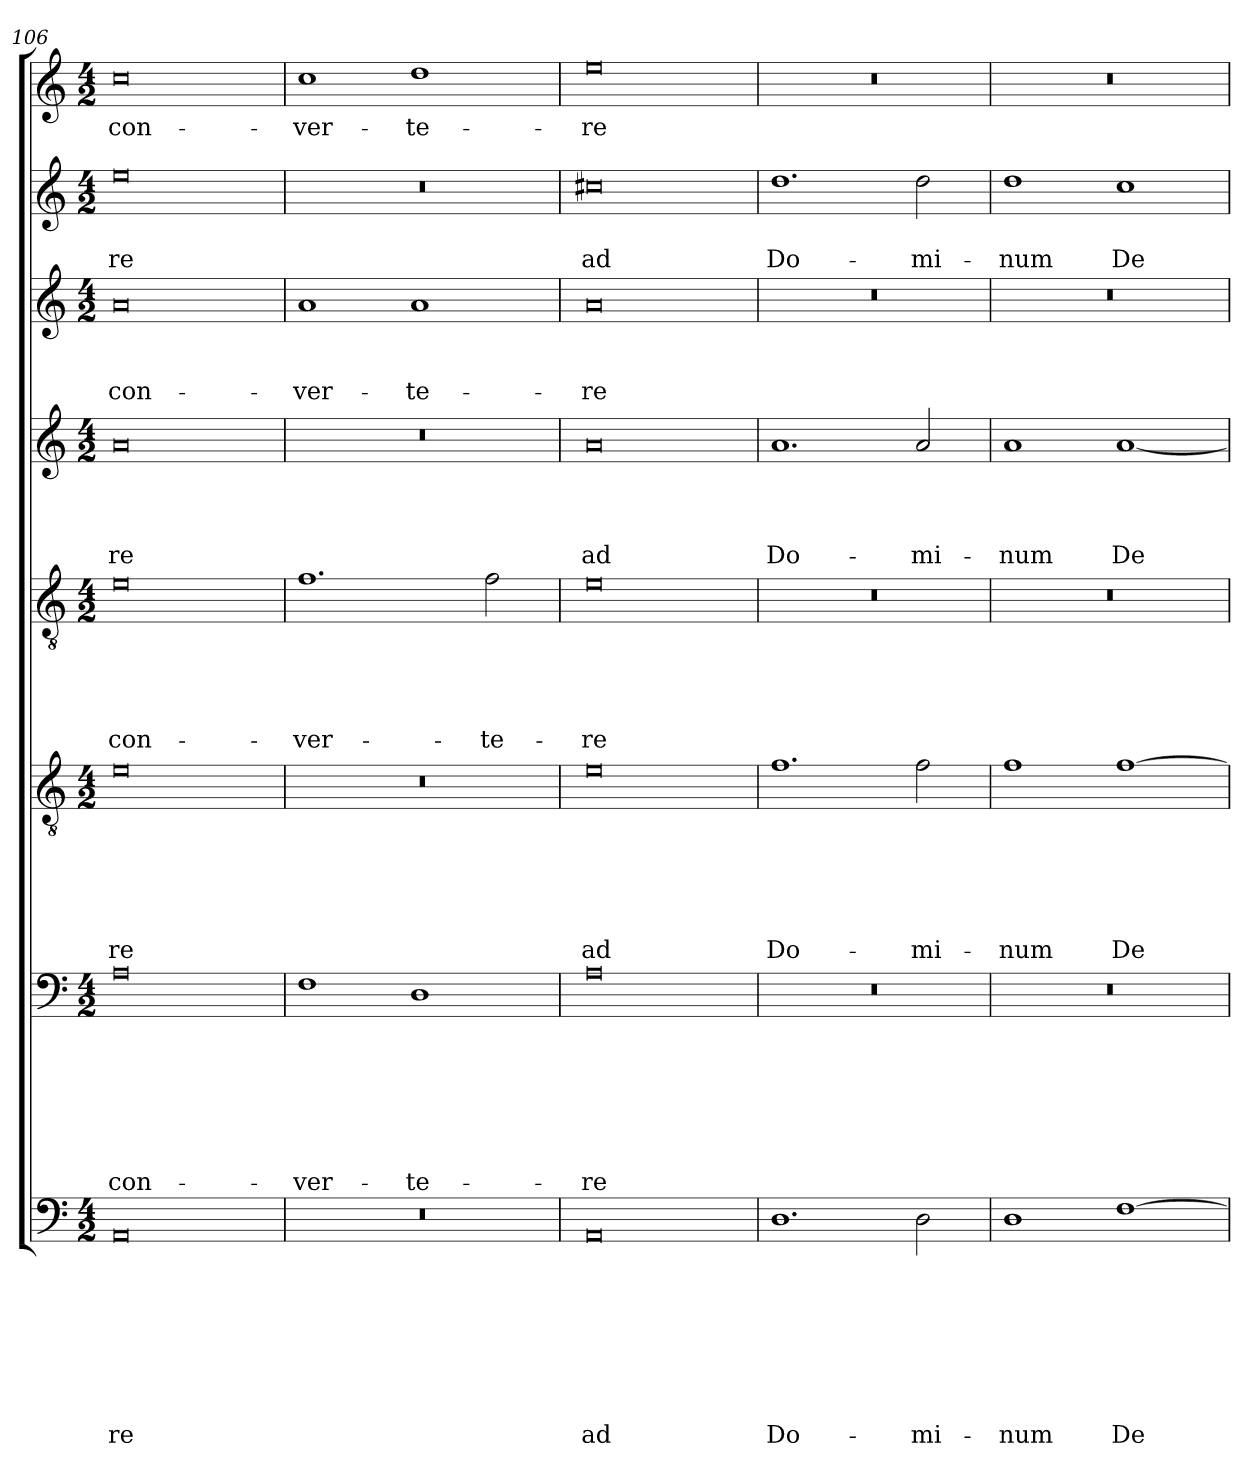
**kern	**text	**text	**text	**text	**text	**text	**text	**text	**kern	**text	**text	**text	**text	**text	**text	**text	**kern	**text	**text	**text	**text	**text	**text	**kern	**text	**text	**text	**text	**text	**kern	**text	**text	**text	**text	**kern	**text	**text	**text	**kern	**text	**text	**kern	**text
*part8	*part8	*part8	*part8	*part8	*part8	*part8	*part8	*part8	*part7	*part7	*part7	*part7	*part7	*part7	*part7	*part7	*part6	*part6	*part6	*part6	*part6	*part6	*part6	*part5	*part5	*part5	*part5	*part5	*part5	*part4	*part4	*part4	*part4	*part4	*part3	*part3	*part3	*part3	*part2	*part2	*part2	*part1	*part1
*staff8	*staff8	*staff8	*staff8	*staff8	*staff8	*staff8	*staff8	*staff8	*staff7	*staff7	*staff7	*staff7	*staff7	*staff7	*staff7	*staff7	*staff6	*staff6	*staff6	*staff6	*staff6	*staff6	*staff6	*staff5	*staff5	*staff5	*staff5	*staff5	*staff5	*staff4	*staff4	*staff4	*staff4	*staff4	*staff3	*staff3	*staff3	*staff3	*staff2	*staff2	*staff2	*staff1	*staff1
*clefF4	*	*	*	*	*	*	*	*	*clefF4	*	*	*	*	*	*	*	*clefGv2	*	*	*	*	*	*	*clefGv2	*	*	*	*	*	*clefG2	*	*	*	*	*clefG2	*	*	*	*clefG2	*	*	*clefG2	*
*k[]	*	*	*	*	*	*	*	*	*k[]	*	*	*	*	*	*	*	*k[]	*	*	*	*	*	*	*k[]	*	*	*	*	*	*k[]	*	*	*	*	*k[]	*	*	*	*k[]	*	*	*k[]	*
*a:	*	*	*	*	*	*	*	*	*a:	*	*	*	*	*	*	*	*a:	*	*	*	*	*	*	*a:	*	*	*	*	*	*a:	*	*	*	*	*a:	*	*	*	*a:	*	*	*a:	*
*M4/2	*	*	*	*	*	*	*	*	*M4/2	*	*	*	*	*	*	*	*M4/2	*	*	*	*	*	*	*M4/2	*	*	*	*	*	*M4/2	*	*	*	*	*M4/2	*	*	*	*M4/2	*	*	*M4/2	*
=106	=106	=106	=106	=106	=106	=106	=106	=106	=106	=106	=106	=106	=106	=106	=106	=106	=106	=106	=106	=106	=106	=106	=106	=106	=106	=106	=106	=106	=106	=106	=106	=106	=106	=106	=106	=106	=106	=106	=106	=106	=106	=106	=106
0AA	.	.	.	.	.	.	.	-re	0A	.	.	.	.	.	.	con-	0e	.	.	.	.	.	-re	0e	.	.	.	.	con-	0a	.	.	.	-re	0a	.	.	con-	0ee	.	-re	0cc	con-
=107	=107	=107	=107	=107	=107	=107	=107	=107	=107	=107	=107	=107	=107	=107	=107	=107	=107	=107	=107	=107	=107	=107	=107	=107	=107	=107	=107	=107	=107	=107	=107	=107	=107	=107	=107	=107	=107	=107	=107	=107	=107	=107	=107
0r	.	.	.	.	.	.	.	.	1F	.	.	.	.	.	.	-ver-	0r	.	.	.	.	.	.	1.f	.	.	.	.	-ver-	0r	.	.	.	.	1a	.	.	-ver-	0r	.	.	1cc	-ver-
.	.	.	.	.	.	.	.	.	1D	.	.	.	.	.	.	-te-	.	.	.	.	.	.	.	.	.	.	.	.	.	.	.	.	.	.	1a	.	.	-te-	.	.	.	1dd	-te-
.	.	.	.	.	.	.	.	.	.	.	.	.	.	.	.	.	.	.	.	.	.	.	.	2f\	.	.	.	.	-te-	.	.	.	.	.	.	.	.	.	.	.	.	.	.
=108	=108	=108	=108	=108	=108	=108	=108	=108	=108	=108	=108	=108	=108	=108	=108	=108	=108	=108	=108	=108	=108	=108	=108	=108	=108	=108	=108	=108	=108	=108	=108	=108	=108	=108	=108	=108	=108	=108	=108	=108	=108	=108	=108
0AA	.	.	.	.	.	.	.	ad	0A	.	.	.	.	.	.	-re	0e	.	.	.	.	.	ad	0e	.	.	.	.	-re	0a	.	.	.	ad	0a	.	.	-re	0cc#X	.	ad	0ee	-re
=109	=109	=109	=109	=109	=109	=109	=109	=109	=109	=109	=109	=109	=109	=109	=109	=109	=109	=109	=109	=109	=109	=109	=109	=109	=109	=109	=109	=109	=109	=109	=109	=109	=109	=109	=109	=109	=109	=109	=109	=109	=109	=109	=109
1.D	.	.	.	.	.	.	.	Do-	0r	.	.	.	.	.	.	.	1.f	.	.	.	.	.	Do-	0r	.	.	.	.	.	1.a	.	.	.	Do-	0r	.	.	.	1.dd	.	Do-	0r	.
2D\	.	.	.	.	.	.	.	-mi-	.	.	.	.	.	.	.	.	2f\	.	.	.	.	.	-mi-	.	.	.	.	.	.	2a/	.	.	.	-mi-	.	.	.	.	2dd\	.	-mi-	.	.
=110	=110	=110	=110	=110	=110	=110	=110	=110	=110	=110	=110	=110	=110	=110	=110	=110	=110	=110	=110	=110	=110	=110	=110	=110	=110	=110	=110	=110	=110	=110	=110	=110	=110	=110	=110	=110	=110	=110	=110	=110	=110	=110	=110
1D	.	.	.	.	.	.	.	-num	0r	.	.	.	.	.	.	.	1f	.	.	.	.	.	-num	0r	.	.	.	.	.	1a	.	.	.	-num	0r	.	.	.	1dd	.	-num	0r	.
[1F	.	.	.	.	.	.	.	De-	.	.	.	.	.	.	.	.	[1f	.	.	.	.	.	De-	.	.	.	.	.	.	[1a	.	.	.	De-	.	.	.	.	1cc	.	De-	.	.
=	=	=	=	=	=	=	=	=	=	=	=	=	=	=	=	=	=	=	=	=	=	=	=	=	=	=	=	=	=	=	=	=	=	=	=	=	=	=	=	=	=	=	=
*-	*-	*-	*-	*-	*-	*-	*-	*-	*-	*-	*-	*-	*-	*-	*-	*-	*-	*-	*-	*-	*-	*-	*-	*-	*-	*-	*-	*-	*-	*-	*-	*-	*-	*-	*-	*-	*-	*-	*-	*-	*-	*-	*-
